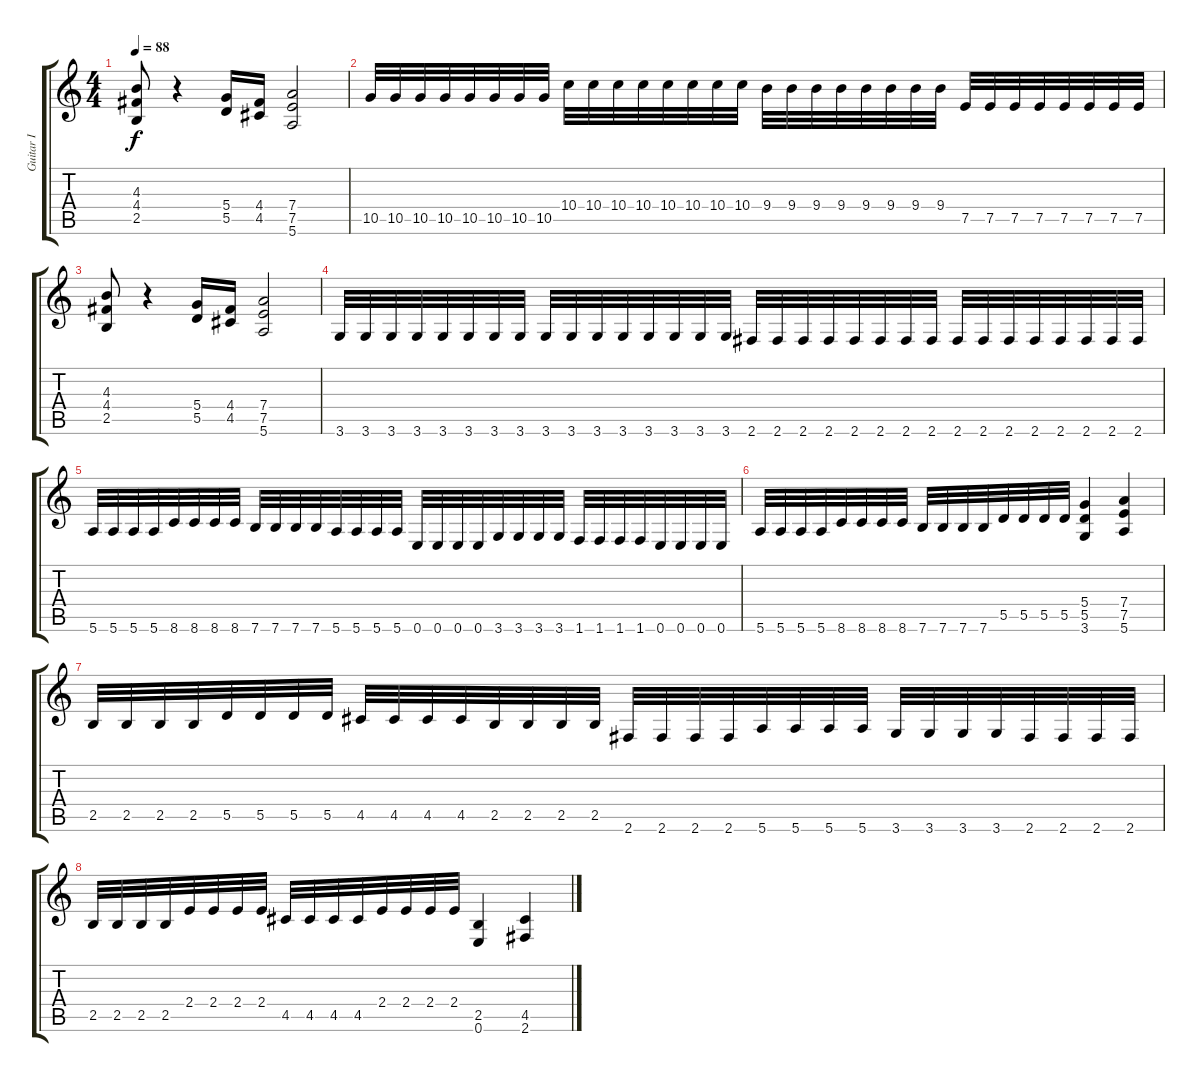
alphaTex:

\track ("Guitar I" "Guitar I") {instrument distortionguitar}
\staff {score tabs}
\tuning (E4 B3 G3 D3 A2 E2) {hide}
\ts (4 4)
\tempo 88
\clef g2
\ks c
(4.3 4.4 2.5).8{dy f} r.4 (5.4 5.5).16 (4.4 4.5).16 (7.4 7.5 5.6).2 |
10.5.32 10.5.32 10.5.32 10.5.32 10.5.32 10.5.32 10.5.32 10.5.32 10.4.32 10.4.32 10.4.32 10.4.32 10.4.32 10.4.32 10.4.32 10.4.32 9.4.32 9.4.32 9.4.32 9.4.32 9.4.32 9.4.32 9.4.32 9.4.32 7.5.32 7.5.32 7.5.32 7.5.32 7.5.32 7.5.32 7.5.32 7.5.32 |
(4.3 4.4 2.5).8 r.4 (5.4 5.5).16 (4.4 4.5).16 (7.4 7.5 5.6).2 |
3.6.32 3.6.32 3.6.32 3.6.32 3.6.32 3.6.32 3.6.32 3.6.32 3.6.32 3.6.32 3.6.32 3.6.32 3.6.32 3.6.32 3.6.32 3.6.32 2.6.32 2.6.32 2.6.32 2.6.32 2.6.32 2.6.32 2.6.32 2.6.32 2.6.32 2.6.32 2.6.32 2.6.32 2.6.32 2.6.32 2.6.32 2.6.32 |
5.6.32 5.6.32 5.6.32 5.6.32 8.6.32 8.6.32 8.6.32 8.6.32 7.6.32 7.6.32 7.6.32 7.6.32 5.6.32 5.6.32 5.6.32 5.6.32 0.6.32 0.6.32 0.6.32 0.6.32 3.6.32 3.6.32 3.6.32 3.6.32 1.6.32 1.6.32 1.6.32 1.6.32 0.6.32 0.6.32 0.6.32 0.6.32 |
5.6.32 5.6.32 5.6.32 5.6.32 8.6.32 8.6.32 8.6.32 8.6.32 7.6.32 7.6.32 7.6.32 7.6.32 5.5.32 5.5.32 5.5.32 5.5.32 (5.4 5.5 3.6).4 (7.4 7.5 5.6).4 |
2.5.32 2.5.32 2.5.32 2.5.32 5.5.32 5.5.32 5.5.32 5.5.32 4.5.32 4.5.32 4.5.32 4.5.32 2.5.32 2.5.32 2.5.32 2.5.32 2.6.32 2.6.32 2.6.32 2.6.32 5.6.32 5.6.32 5.6.32 5.6.32 3.6.32 3.6.32 3.6.32 3.6.32 2.6.32 2.6.32 2.6.32 2.6.32 |
2.5.32 2.5.32 2.5.32 2.5.32 2.4.32 2.4.32 2.4.32 2.4.32 4.5.32 4.5.32 4.5.32 4.5.32 2.4.32 2.4.32 2.4.32 2.4.32 (2.5 0.6).4 (4.5 2.6).4
